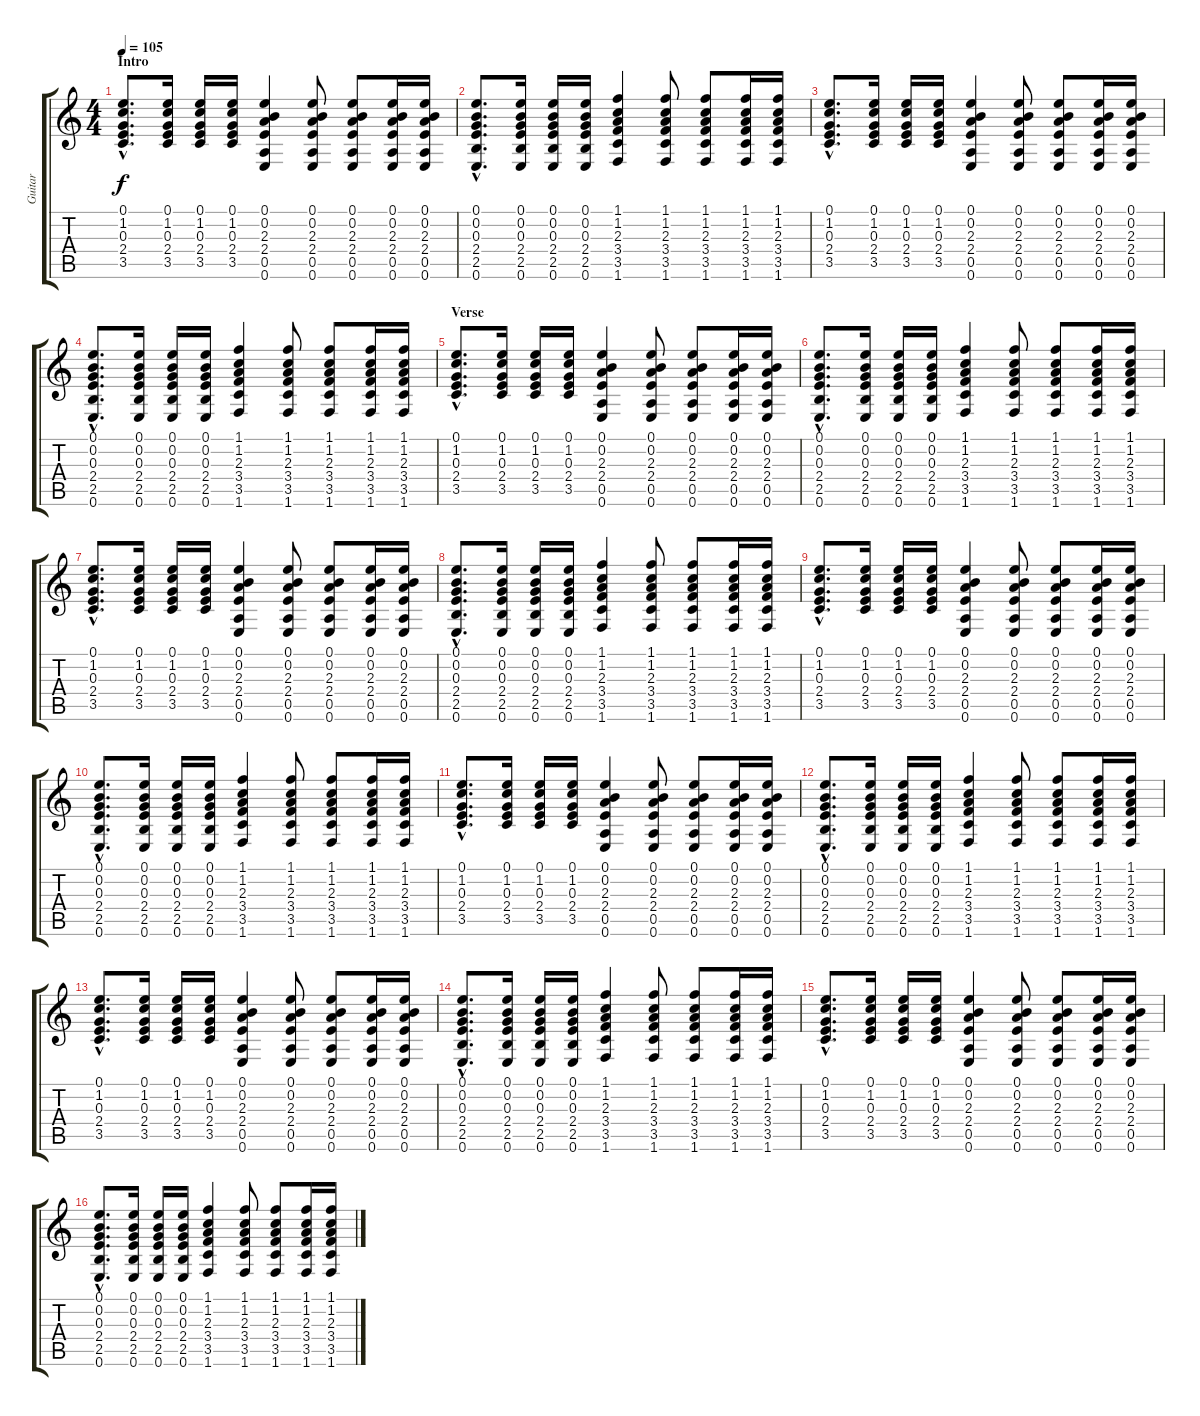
\track ("Guitar" "Guitar") {instrument acousticguitarsteel}
\staff {score tabs}
\tuning (E4 B3 G3 D3 A2 E2) {hide}
\ts (4 4)
\section ("" "Intro")
\tempo 105
\clef g2
\ks c
(0.1{hac} 1.2{hac} 0.3{hac} 2.4{hac} 3.5{hac}).8{d dy f instrument acousticguitarsteel} (0.1 1.2 0.3 2.4 3.5).16 (0.1 1.2 0.3 2.4 3.5).16 (0.1 1.2 0.3 2.4 3.5).16 (0.1 0.2 2.3 2.4 0.5 0.6).4 (0.1 0.2 2.3 2.4 0.5 0.6).8 (0.1 0.2 2.3 2.4 0.5 0.6).8 (0.1 0.2 2.3 2.4 0.5 0.6).16 (0.1 0.2 2.3 2.4 0.5 0.6).16 |
(0.1{hac} 0.2{hac} 0.3{hac} 2.4{hac} 2.5{hac} 0.6{hac}).8{d} (0.1 0.2 0.3 2.4 2.5 0.6).16 (0.1 0.2 0.3 2.4 2.5 0.6).16 (0.1 0.2 0.3 2.4 2.5 0.6).16 (1.1 1.2 2.3 3.4 3.5 1.6).4 (1.1 1.2 2.3 3.4 3.5 1.6).8 (1.1 1.2 2.3 3.4 3.5 1.6).8 (1.1 1.2 2.3 3.4 3.5 1.6).16 (1.1 1.2 2.3 3.4 3.5 1.6).16 |
(0.1{hac} 1.2{hac} 0.3{hac} 2.4{hac} 3.5{hac}).8{d} (0.1 1.2 0.3 2.4 3.5).16 (0.1 1.2 0.3 2.4 3.5).16 (0.1 1.2 0.3 2.4 3.5).16 (0.1 0.2 2.3 2.4 0.5 0.6).4 (0.1 0.2 2.3 2.4 0.5 0.6).8 (0.1 0.2 2.3 2.4 0.5 0.6).8 (0.1 0.2 2.3 2.4 0.5 0.6).16 (0.1 0.2 2.3 2.4 0.5 0.6).16 |
(0.1{hac} 0.2{hac} 0.3{hac} 2.4{hac} 2.5{hac} 0.6{hac}).8{d} (0.1 0.2 0.3 2.4 2.5 0.6).16 (0.1 0.2 0.3 2.4 2.5 0.6).16 (0.1 0.2 0.3 2.4 2.5 0.6).16 (1.1 1.2 2.3 3.4 3.5 1.6).4 (1.1 1.2 2.3 3.4 3.5 1.6).8 (1.1 1.2 2.3 3.4 3.5 1.6).8 (1.1 1.2 2.3 3.4 3.5 1.6).16 (1.1 1.2 2.3 3.4 3.5 1.6).16 |
\section ("" "Verse")
(0.1{hac} 1.2{hac} 0.3{hac} 2.4{hac} 3.5{hac}).8{d} (0.1 1.2 0.3 2.4 3.5).16 (0.1 1.2 0.3 2.4 3.5).16 (0.1 1.2 0.3 2.4 3.5).16 (0.1 0.2 2.3 2.4 0.5 0.6).4 (0.1 0.2 2.3 2.4 0.5 0.6).8 (0.1 0.2 2.3 2.4 0.5 0.6).8 (0.1 0.2 2.3 2.4 0.5 0.6).16 (0.1 0.2 2.3 2.4 0.5 0.6).16 |
(0.1{hac} 0.2{hac} 0.3{hac} 2.4{hac} 2.5{hac} 0.6{hac}).8{d} (0.1 0.2 0.3 2.4 2.5 0.6).16 (0.1 0.2 0.3 2.4 2.5 0.6).16 (0.1 0.2 0.3 2.4 2.5 0.6).16 (1.1 1.2 2.3 3.4 3.5 1.6).4 (1.1 1.2 2.3 3.4 3.5 1.6).8 (1.1 1.2 2.3 3.4 3.5 1.6).8 (1.1 1.2 2.3 3.4 3.5 1.6).16 (1.1 1.2 2.3 3.4 3.5 1.6).16 |
(0.1{hac} 1.2{hac} 0.3{hac} 2.4{hac} 3.5{hac}).8{d} (0.1 1.2 0.3 2.4 3.5).16 (0.1 1.2 0.3 2.4 3.5).16 (0.1 1.2 0.3 2.4 3.5).16 (0.1 0.2 2.3 2.4 0.5 0.6).4 (0.1 0.2 2.3 2.4 0.5 0.6).8 (0.1 0.2 2.3 2.4 0.5 0.6).8 (0.1 0.2 2.3 2.4 0.5 0.6).16 (0.1 0.2 2.3 2.4 0.5 0.6).16 |
(0.1{hac} 0.2{hac} 0.3{hac} 2.4{hac} 2.5{hac} 0.6{hac}).8{d} (0.1 0.2 0.3 2.4 2.5 0.6).16 (0.1 0.2 0.3 2.4 2.5 0.6).16 (0.1 0.2 0.3 2.4 2.5 0.6).16 (1.1 1.2 2.3 3.4 3.5 1.6).4 (1.1 1.2 2.3 3.4 3.5 1.6).8 (1.1 1.2 2.3 3.4 3.5 1.6).8 (1.1 1.2 2.3 3.4 3.5 1.6).16 (1.1 1.2 2.3 3.4 3.5 1.6).16 |
(0.1{hac} 1.2{hac} 0.3{hac} 2.4{hac} 3.5{hac}).8{d} (0.1 1.2 0.3 2.4 3.5).16 (0.1 1.2 0.3 2.4 3.5).16 (0.1 1.2 0.3 2.4 3.5).16 (0.1 0.2 2.3 2.4 0.5 0.6).4 (0.1 0.2 2.3 2.4 0.5 0.6).8 (0.1 0.2 2.3 2.4 0.5 0.6).8 (0.1 0.2 2.3 2.4 0.5 0.6).16 (0.1 0.2 2.3 2.4 0.5 0.6).16 |
(0.1{hac} 0.2{hac} 0.3{hac} 2.4{hac} 2.5{hac} 0.6{hac}).8{d} (0.1 0.2 0.3 2.4 2.5 0.6).16 (0.1 0.2 0.3 2.4 2.5 0.6).16 (0.1 0.2 0.3 2.4 2.5 0.6).16 (1.1 1.2 2.3 3.4 3.5 1.6).4 (1.1 1.2 2.3 3.4 3.5 1.6).8 (1.1 1.2 2.3 3.4 3.5 1.6).8 (1.1 1.2 2.3 3.4 3.5 1.6).16 (1.1 1.2 2.3 3.4 3.5 1.6).16 |
(0.1{hac} 1.2{hac} 0.3{hac} 2.4{hac} 3.5{hac}).8{d} (0.1 1.2 0.3 2.4 3.5).16 (0.1 1.2 0.3 2.4 3.5).16 (0.1 1.2 0.3 2.4 3.5).16 (0.1 0.2 2.3 2.4 0.5 0.6).4 (0.1 0.2 2.3 2.4 0.5 0.6).8 (0.1 0.2 2.3 2.4 0.5 0.6).8 (0.1 0.2 2.3 2.4 0.5 0.6).16 (0.1 0.2 2.3 2.4 0.5 0.6).16 |
(0.1{hac} 0.2{hac} 0.3{hac} 2.4{hac} 2.5{hac} 0.6{hac}).8{d} (0.1 0.2 0.3 2.4 2.5 0.6).16 (0.1 0.2 0.3 2.4 2.5 0.6).16 (0.1 0.2 0.3 2.4 2.5 0.6).16 (1.1 1.2 2.3 3.4 3.5 1.6).4 (1.1 1.2 2.3 3.4 3.5 1.6).8 (1.1 1.2 2.3 3.4 3.5 1.6).8 (1.1 1.2 2.3 3.4 3.5 1.6).16 (1.1 1.2 2.3 3.4 3.5 1.6).16 |
(0.1{hac} 1.2{hac} 0.3{hac} 2.4{hac} 3.5{hac}).8{d} (0.1 1.2 0.3 2.4 3.5).16 (0.1 1.2 0.3 2.4 3.5).16 (0.1 1.2 0.3 2.4 3.5).16 (0.1 0.2 2.3 2.4 0.5 0.6).4 (0.1 0.2 2.3 2.4 0.5 0.6).8 (0.1 0.2 2.3 2.4 0.5 0.6).8 (0.1 0.2 2.3 2.4 0.5 0.6).16 (0.1 0.2 2.3 2.4 0.5 0.6).16 |
(0.1{hac} 0.2{hac} 0.3{hac} 2.4{hac} 2.5{hac} 0.6{hac}).8{d} (0.1 0.2 0.3 2.4 2.5 0.6).16 (0.1 0.2 0.3 2.4 2.5 0.6).16 (0.1 0.2 0.3 2.4 2.5 0.6).16 (1.1 1.2 2.3 3.4 3.5 1.6).4 (1.1 1.2 2.3 3.4 3.5 1.6).8 (1.1 1.2 2.3 3.4 3.5 1.6).8 (1.1 1.2 2.3 3.4 3.5 1.6).16 (1.1 1.2 2.3 3.4 3.5 1.6).16 |
(0.1{hac} 1.2{hac} 0.3{hac} 2.4{hac} 3.5{hac}).8{d} (0.1 1.2 0.3 2.4 3.5).16 (0.1 1.2 0.3 2.4 3.5).16 (0.1 1.2 0.3 2.4 3.5).16 (0.1 0.2 2.3 2.4 0.5 0.6).4 (0.1 0.2 2.3 2.4 0.5 0.6).8 (0.1 0.2 2.3 2.4 0.5 0.6).8 (0.1 0.2 2.3 2.4 0.5 0.6).16 (0.1 0.2 2.3 2.4 0.5 0.6).16 |
(0.1{hac} 0.2{hac} 0.3{hac} 2.4{hac} 2.5{hac} 0.6{hac}).8{d} (0.1 0.2 0.3 2.4 2.5 0.6).16 (0.1 0.2 0.3 2.4 2.5 0.6).16 (0.1 0.2 0.3 2.4 2.5 0.6).16 (1.1 1.2 2.3 3.4 3.5 1.6).4 (1.1 1.2 2.3 3.4 3.5 1.6).8 (1.1 1.2 2.3 3.4 3.5 1.6).8 (1.1 1.2 2.3 3.4 3.5 1.6).16 (1.1 1.2 2.3 3.4 3.5 1.6).16
